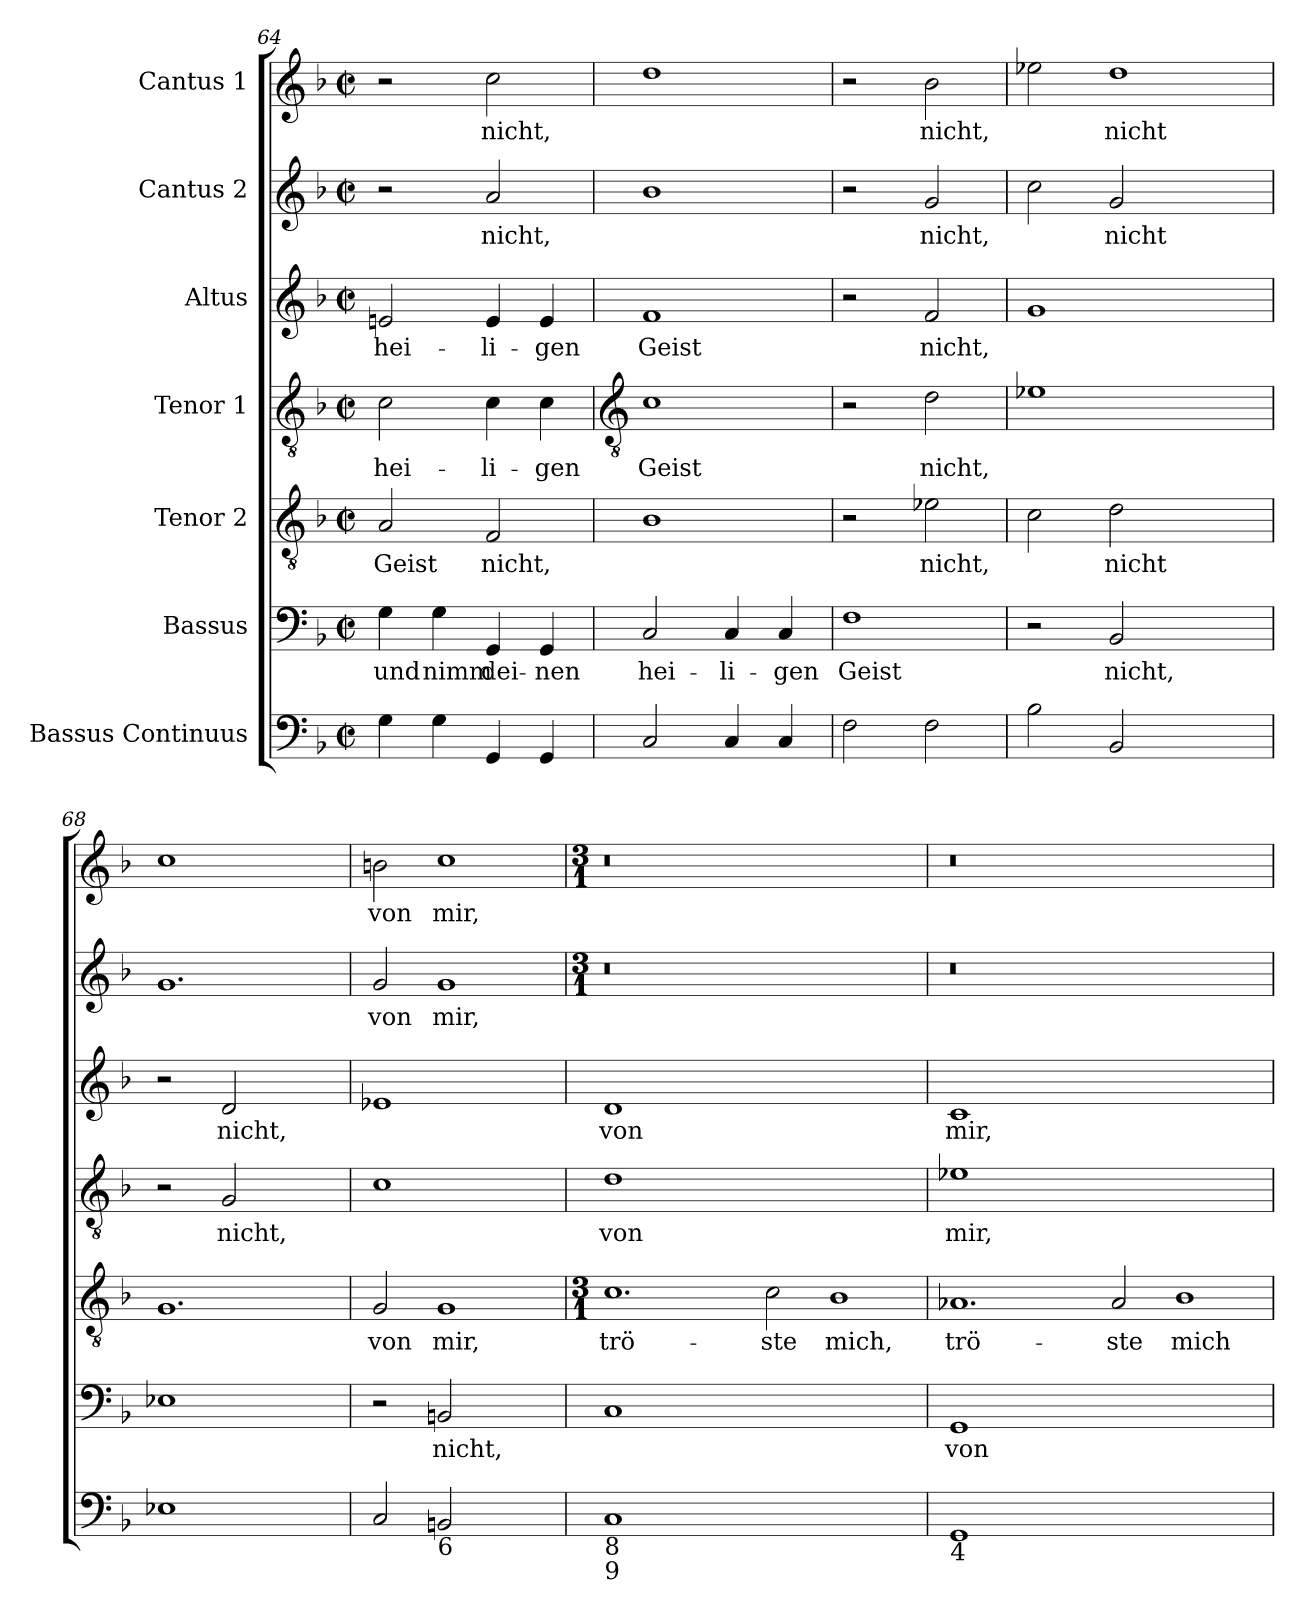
**kern	**kern	**text	**kern	**text	**kern	**text	**kern	**text	**kern	**text	**kern	**text
*part7	*part6	*part6	*part5	*part5	*part4	*part4	*part3	*part3	*part2	*part2	*part1	*part1
*staff7	*staff6	*staff6	*staff5	*staff5	*staff4	*staff4	*staff3	*staff3	*staff2	*staff2	*staff1	*staff1
*I"Bassus Continuus	*I"Bassus	*	*I"Tenor 2	*	*I"Tenor 1	*	*I"Altus	*	*I"Cantus 2	*	*I"Cantus 1	*
!!LO:LB:g=z
*clefF4	*clefF4	*	*clefGv2	*	*clefGv2	*	*clefG2	*	*clefG2	*	*clefG2	*
*k[b-]	*k[b-]	*	*k[b-]	*	*k[b-]	*	*k[b-]	*	*k[b-]	*	*k[b-]	*
*F:	*F:	*	*F:	*	*F:	*	*F:	*	*F:	*	*F:	*
*M2/2	*M2/2	*	*M2/2	*	*M2/2	*	*M2/2	*	*M2/2	*	*M2/2	*
*met(c|)	*met(c|)	*	*met(c|)	*	*met(c|)	*	*met(c|)	*	*met(c|)	*	*met(c|)	*
=64	=64	=64	=64	=64	=64	=64	=64	=64	=64	=64	=64	=64
!	!	!LO:LY:b	!	!LO:LY:b	!	!LO:LY:b	!	!LO:LY:b	!	!	!	!
4G	4G	und	2A	Geist	2c	hei-	2en	hei-	2r	.	2r	.
!	!	!LO:LY:b	!	!	!	!	!	!	!	!	!	!
4G	4G	nimm	.	.	.	.	.	.	.	.	.	.
!	!	!LO:LY:b	!	!LO:LY:b	!	!LO:LY:b	!	!LO:LY:b	!	!LO:LY:b	!	!LO:LY:b
4GG	4GG	dei-	2F	nicht,	4c	-li-	4e	-li-	2a	nicht,	2cc	nicht,
!	!	!LO:LY:b	!	!	!	!LO:LY:b	!	!LO:LY:b	!	!	!	!
4GG	4GG	-nen	.	.	4c	-gen	4e	-gen	.	.	.	.
!!LO:LB:g=z
=65	=65	=65	=65	=65	=65	=65	=65	=65	=65	=65	=65	=65
*	*	*	*	*	*clefGv2	*	*	*	*	*	*	*
!	!	!LO:LY:b	!	!	!	!LO:LY:b	!	!LO:LY:b	!	!	!	!
2C	2C	hei-	1B-	.	1c	Geist	1f	Geist	1b-	.	1dd	.
!	!	!LO:LY:b	!	!	!	!	!	!	!	!	!	!
4C	4C	-li-	.	.	.	.	.	.	.	.	.	.
!	!	!LO:LY:b	!	!	!	!	!	!	!	!	!	!
4C	4C	-gen	.	.	.	.	.	.	.	.	.	.
!!LO:LB:g=z
=66	=66	=66	=66	=66	=66	=66	=66	=66	=66	=66	=66	=66
!	!	!LO:LY:b	!	!	!	!	!	!	!	!	!	!
2F	1F	Geist	2r	.	2r	.	2r	.	2r	.	2r	.
!	!	!	!	!LO:LY:b	!	!LO:LY:b	!	!LO:LY:b	!	!LO:LY:b	!	!LO:LY:b
2F	.	.	2e-X	nicht,	2d	nicht,	2f	nicht,	2g	nicht,	2b-	nicht,
=67	=67	=67	=67	=67	=67	=67	=67	=67	=67	=67	=67	=67
2B-	2r	.	2c	.	1e-X	.	1g	.	2cc	.	2ee-X	.
!	!	!LO:LY:b	!	!LO:LY:b	!	!	!	!	!	!LO:LY:b	!	!LO:LY:b
2BB-	2BB-	nicht,	2d	nicht	.	.	.	.	2g	nicht	1dd	nicht
2ryy	2ryy	.	2ryy	.	2ryy	.	2ryy	.	2ryy	.	.	.
=68	=68	=68	=68	=68	=68	=68	=68	=68	=68	=68	=68	=68
1E-X	1E-X	.	1.G	.	2r	.	2r	.	1.g	.	1cc	.
!	!	!	!	!	!	!LO:LY:b	!	!LO:LY:b	!	!	!	!
.	.	.	.	.	2G	nicht,	2d	nicht,	.	.	.	.
2ryy	2ryy	.	.	.	2ryy	.	2ryy	.	.	.	2ryy	.
=69	=69	=69	=69	=69	=69	=69	=69	=69	=69	=69	=69	=69
!	!	!	!	!LO:LY:b	!	!	!	!	!	!LO:LY:b	!	!LO:LY:b
2C	2r	.	2G	von	1c	.	1e-X	.	2g	von	2bn	von
!LO:TX:b:t=6	!	!	!	!	!	!	!	!	!	!	!	!
!	!	!LO:LY:b	!	!LO:LY:b	!	!	!	!	!	!LO:LY:b	!	!LO:LY:b
2BBn	2BBn	nicht,	1G	mir,	.	.	.	.	1g	mir,	1cc	mir,
2ryy	2ryy	.	.	.	2ryy	.	2ryy	.	.	.	.	.
=70	=70	=70	=70	=70	=70	=70	=70	=70	=70	=70	=70	=70
*	*	*	*M3/1	*	*	*	*	*	*M3/1	*	*M3/1	*
!LO:TX:b:t=8	!	!	!	!	!	!	!	!	!	!	!	!
!LO:TX:b:t=9	!	!	!	!	!	!	!	!	!	!	!	!
!	!	!	!	!LO:LY:b	!	!LO:LY:b	!	!LO:LY:b	!	!	!	!
1C	1C	.	1.c	trö-	1d	von	1d	von	0.r	.	0.r	.
0ryy	0ryy	.	.	.	0ryy	.	0ryy	.	.	.	.	.
!	!	!	!	!LO:LY:b	!	!	!	!	!	!	!	!
.	.	.	2c	-ste	.	.	.	.	.	.	.	.
!	!	!	!	!LO:LY:b	!	!	!	!	!	!	!	!
.	.	.	1B-	mich,	.	.	.	.	.	.	.	.
=71	=71	=71	=71	=71	=71	=71	=71	=71	=71	=71	=71	=71
!LO:TX:b:t=4	!	!	!	!	!	!	!	!	!	!	!	!
!	!	!LO:LY:b	!	!LO:LY:b	!	!LO:LY:b	!	!LO:LY:b	!	!	!	!
1GG	1GG	von	1.A-X	trö-	1e-X	mir,	1c	mir,	0.r	.	0.r	.
0ryy	0ryy	.	.	.	0ryy	.	0ryy	.	.	.	.	.
!	!	!	!	!LO:LY:b	!	!	!	!	!	!	!	!
.	.	.	2A-	-ste	.	.	.	.	.	.	.	.
!	!	!	!	!LO:LY:b	!	!	!	!	!	!	!	!
.	.	.	1B-	mich	.	.	.	.	.	.	.	.
=	=	=	=	=	=	=	=	=	=	=	=	=
*-	*-	*-	*-	*-	*-	*-	*-	*-	*-	*-	*-	*-
